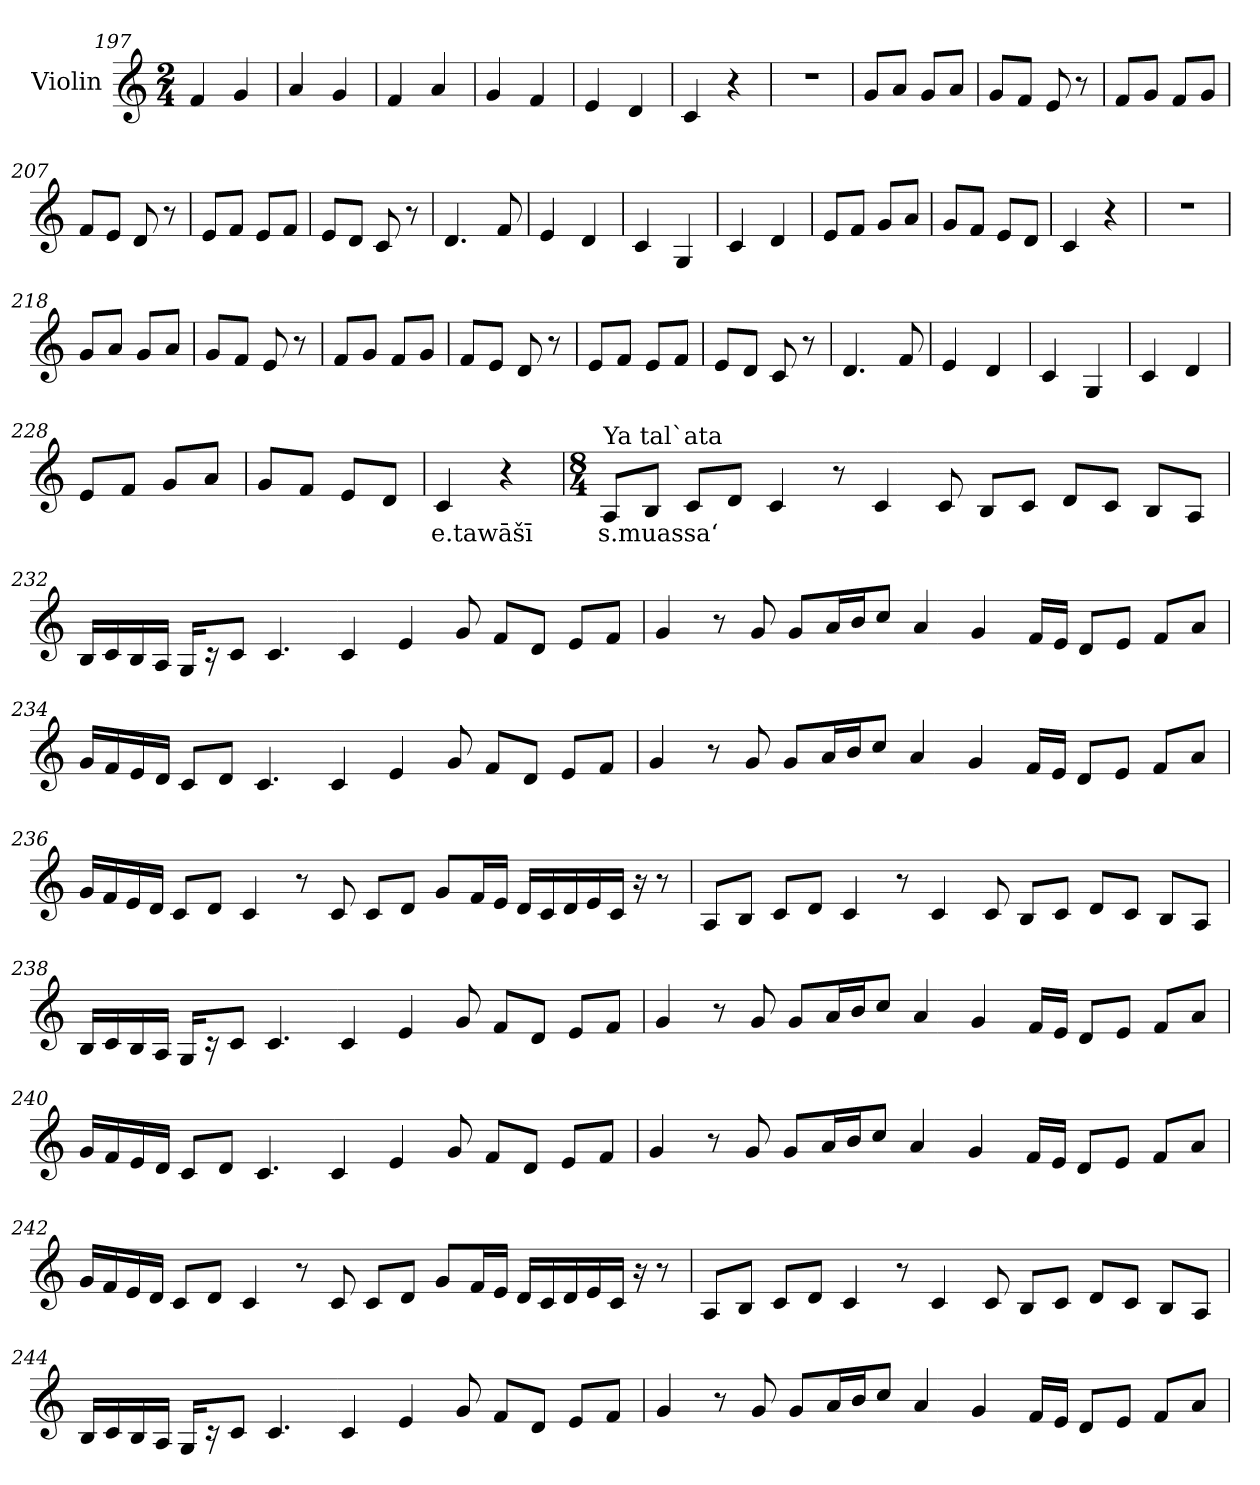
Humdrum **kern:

**kern	**text
*part1	*part1
*staff1	*staff1
*I"Violin	*
*clefG2	*
*k[]	*
*M2/4	*
=197	=197
4f/	.
4g/	.
=198	=198
4a/	.
4g/	.
=199	=199
4f/	.
4a/	.
=200	=200
4g/	.
4f/	.
=201	=201
4e/	.
4d/	.
!!LO:LB:g=z
=202	=202
4c/	.
4r	.
=203	=203
2r	.
=204	=204
8g/L	.
8a/J	.
8g/L	.
8a/J	.
=205	=205
8g/L	.
8f/J	.
8e/	.
8r	.
=206	=206
8f/L	.
8g/J	.
8f/L	.
8g/J	.
=207	=207
8f/L	.
8e/J	.
8d/	.
8r	.
=208	=208
8e/L	.
8f/J	.
8e/L	.
8f/J	.
=209	=209
8e/L	.
8d/J	.
8c/	.
8r	.
=210	=210
4.d/	.
8f/	.
!!LO:LB:g=z
=211	=211
4e/	.
4d/	.
=212	=212
4c/	.
4G/	.
=213	=213
4c/	.
4d/	.
=214	=214
8e/L	.
8f/J	.
8g/L	.
8a/J	.
=215	=215
8g/L	.
8f/J	.
8e/L	.
8d/J	.
=216	=216
4c/	.
4r	.
=217	=217
2r	.
=218	=218
8g/L	.
8a/J	.
8g/L	.
8a/J	.
=219	=219
8g/L	.
8f/J	.
8e/	.
8r	.
=220	=220
8f/L	.
8g/J	.
8f/L	.
8g/J	.
!!LO:PB:g=z
=221	=221
8f/L	.
8e/J	.
8d/	.
8r	.
=222	=222
8e/L	.
8f/J	.
8e/L	.
8f/J	.
=223	=223
8e/L	.
8d/J	.
8c/	.
8r	.
=224	=224
4.d/	.
8f/	.
=225	=225
4e/	.
4d/	.
=226	=226
4c/	.
4G/	.
=227	=227
4c/	.
4d/	.
=228	=228
8e/L	.
8f/J	.
8g/L	.
8a/J	.
=229	=229
8g/L	.
8f/J	.
8e/L	.
8d/J	.
!!LO:LB:g=z
=230	=230
!	!LO:LY:b
4c/	e.tawāšī
4r	.
=231	=231
*M8/4	*
*MM80	*
!LO:TX:a:t=Ya tal`ata	!
!	!LO:LY:b
8A/L	s.muassa‘
8B/J	.
8c/L	.
8d/J	.
4c/	.
8r	.
4c/	.
8c/	.
8B/L	.
8c/J	.
8d/L	.
8c/J	.
8B/L	.
8A/J	.
!!LO:LB:g=z
=232	=232
16B/LL	.
16c/	.
16B/	.
16A/JJ	.
16G/KL	.
16r	.
8c/J	.
4.c/	.
4c/	.
4e/	.
8g/	.
8f/L	.
8d/J	.
8e/L	.
8f/J	.
!!LO:LB:g=z
=233	=233
4g/	.
8r	.
8g/	.
8g/L	.
16a/L	.
16b/J	.
8cc/J	.
4a/	.
4g/	.
16f/LL	.
16e/JJ	.
8d/L	.
8e/J	.
8f/L	.
8a/J	.
!!LO:LB:g=z
=234	=234
16g/LL	.
16f/	.
16e/	.
16d/JJ	.
8c/L	.
8d/J	.
4.c/	.
4c/	.
4e/	.
8g/	.
8f/L	.
8d/J	.
8e/L	.
8f/J	.
=235	=235
4g/	.
8r	.
8g/	.
8g/L	.
16a/L	.
16b/J	.
8cc/J	.
4a/	.
4g/	.
16f/LL	.
16e/JJ	.
8d/L	.
8e/J	.
8f/L	.
8a/J	.
!!LO:LB:g=z
=236	=236
16g/LL	.
16f/	.
16e/	.
16d/JJ	.
8c/L	.
8d/J	.
4c/	.
8r	.
8c/	.
8c/L	.
8d/J	.
8g/L	.
16f/L	.
16e/JJ	.
16d/LL	.
16c/	.
16d/	.
16e/	.
16c/JJ	.
16r	.
8r	.
!!LO:LB:g=z
=237	=237
8A/L	.
8B/J	.
8c/L	.
8d/J	.
4c/	.
8r	.
4c/	.
8c/	.
8B/L	.
8c/J	.
8d/L	.
8c/J	.
8B/L	.
8A/J	.
!!LO:LB:g=z
=238	=238
16B/LL	.
16c/	.
16B/	.
16A/JJ	.
16G/KL	.
16r	.
8c/J	.
4.c/	.
4c/	.
4e/	.
8g/	.
8f/L	.
8d/J	.
8e/L	.
8f/J	.
=239	=239
4g/	.
8r	.
8g/	.
8g/L	.
16a/L	.
16b/J	.
8cc/J	.
4a/	.
4g/	.
16f/LL	.
16e/JJ	.
8d/L	.
8e/J	.
8f/L	.
8a/J	.
!!LO:PB:g=z
=240	=240
16g/LL	.
16f/	.
16e/	.
16d/JJ	.
8c/L	.
8d/J	.
4.c/	.
4c/	.
4e/	.
8g/	.
8f/L	.
8d/J	.
8e/L	.
8f/J	.
=241	=241
4g/	.
8r	.
8g/	.
8g/L	.
16a/L	.
16b/J	.
8cc/J	.
4a/	.
4g/	.
16f/LL	.
16e/JJ	.
8d/L	.
8e/J	.
8f/L	.
8a/J	.
!!LO:LB:g=z
=242	=242
16g/LL	.
16f/	.
16e/	.
16d/JJ	.
8c/L	.
8d/J	.
4c/	.
8r	.
8c/	.
8c/L	.
8d/J	.
8g/L	.
16f/L	.
16e/JJ	.
16d/LL	.
16c/	.
16d/	.
16e/	.
16c/JJ	.
16r	.
8r	.
!!LO:LB:g=z
=243	=243
8A/L	.
8B/J	.
8c/L	.
8d/J	.
4c/	.
8r	.
4c/	.
8c/	.
8B/L	.
8c/J	.
8d/L	.
8c/J	.
8B/L	.
8A/J	.
!!LO:PB:g=z
=244	=244
16B/LL	.
16c/	.
16B/	.
16A/JJ	.
16G/KL	.
16r	.
8c/J	.
4.c/	.
4c/	.
4e/	.
8g/	.
8f/L	.
8d/J	.
8e/L	.
8f/J	.
=245	=245
4g/	.
8r	.
8g/	.
8g/L	.
16a/L	.
16b/J	.
8cc/J	.
4a/	.
4g/	.
16f/LL	.
16e/JJ	.
8d/L	.
8e/J	.
8f/L	.
8a/J	.
=	=
*-	*-
